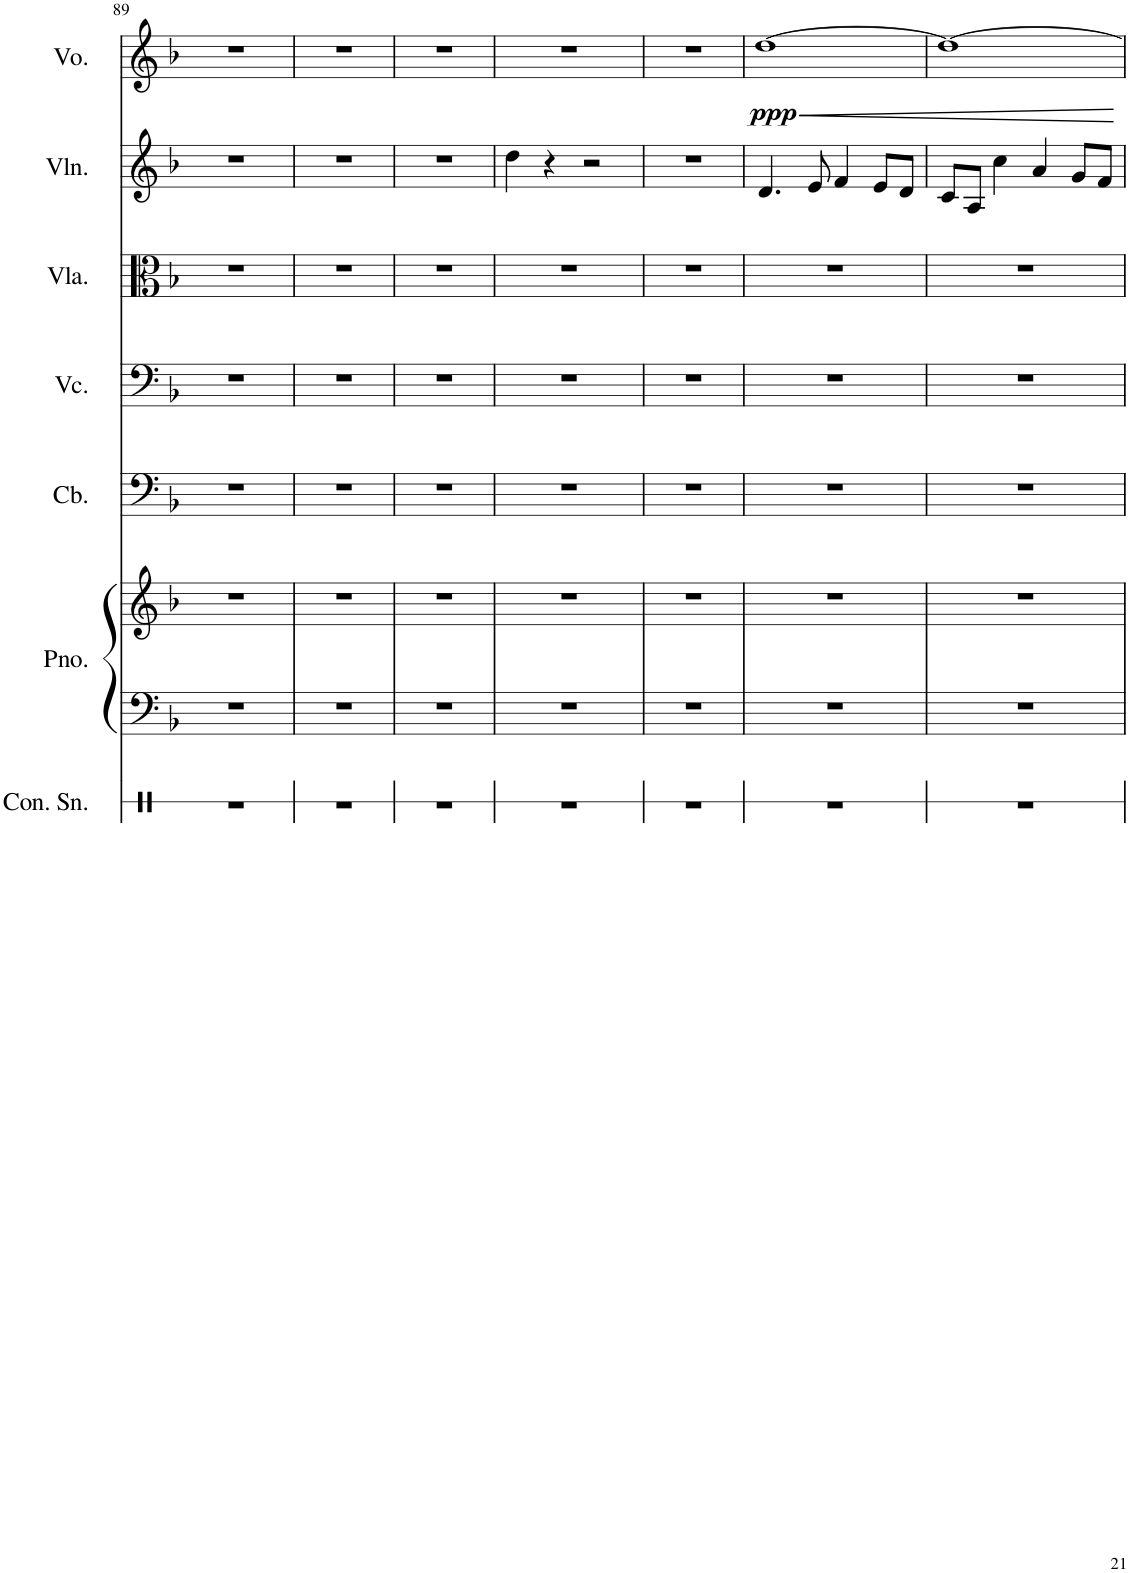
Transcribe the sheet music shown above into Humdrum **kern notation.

**kern	**kern	**kern	**kern	**kern	**kern	**kern	**kern	**dynam
*part7	*part6	*part6	*part5	*part4	*part3	*part2	*part1	*part1
*staff8	*staff7	*staff6	*staff5	*staff4	*staff3	*staff2	*staff1	*staff1
*I"Concert Snare Drum	*I"Piano	*	*I"Contrabass	*I"Violoncello	*I"Viola	*I"Violin	*I"Voice	*
*I'Con. Sn.	*I'Pno.	*	*I'Cb.	*I'Vc.	*I'Vla.	*I'Vln.	*I'Vo.	*
!!LO:PB:g=z
*clefX	*clefF4	*clefG2	*clefF4	*clefF4	*clefC3	*clefG2	*clefG2	*
*	*	*	*Trd7c12	*	*	*	*	*
*k[]	*k[b-]	*k[b-]	*k[b-]	*k[b-]	*k[b-]	*k[b-]	*k[b-]	*
*M4/4	*M4/4	*M4/4	*M4/4	*M4/4	*M4/4	*M4/4	*M4/4	*
=89	=89	=89	=89	=89	=89	=89	=89	=89
1r	1r	1r	1r	1r	1r	1r	1r	.
=90	=90	=90	=90	=90	=90	=90	=90	=90
1r	1r	1r	1r	1r	1r	1r	1r	.
=91	=91	=91	=91	=91	=91	=91	=91	=91
1r	1r	1r	1r	1r	1r	1r	1r	.
=92	=92	=92	=92	=92	=92	=92	=92	=92
1r	1r	1r	1r	1r	1r	4dd\	1r	.
.	.	.	.	.	.	4r	.	.
.	.	.	.	.	.	2r	.	.
=93	=93	=93	=93	=93	=93	=93	=93	=93
1r	1r	1r	1r	1r	1r	1r	1r	.
=94	=94	=94	=94	=94	=94	=94	=94	=94
!	!	!	!	!	!	!	!	!LO:HP:b
!	!	!	!	!	!	!	!	!LO:DY:n=1:b
1r	1r	1r	1r	1r	1r	4.d/	[1dd	< ppp
.	.	.	.	.	.	8e/	.	.
.	.	.	.	.	.	4f/	.	.
.	.	.	.	.	.	8e/L	.	.
.	.	.	.	.	.	8d/J	.	.
=95	=95	=95	=95	=95	=95	=95	=95	=95
1r	1r	1r	1r	1r	1r	8c/L	1dd_	.
.	.	.	.	.	.	8A/J	.	.
.	.	.	.	.	.	4cc\	.	.
.	.	.	.	.	.	4a/	.	.
.	.	.	.	.	.	8g/L	.	.
.	.	.	.	.	.	8f/J	.	.
.	.	.	.	.	.	.	.	[
=	=	=	=	=	=	=	=	=
*-	*-	*-	*-	*-	*-	*-	*-	*-
